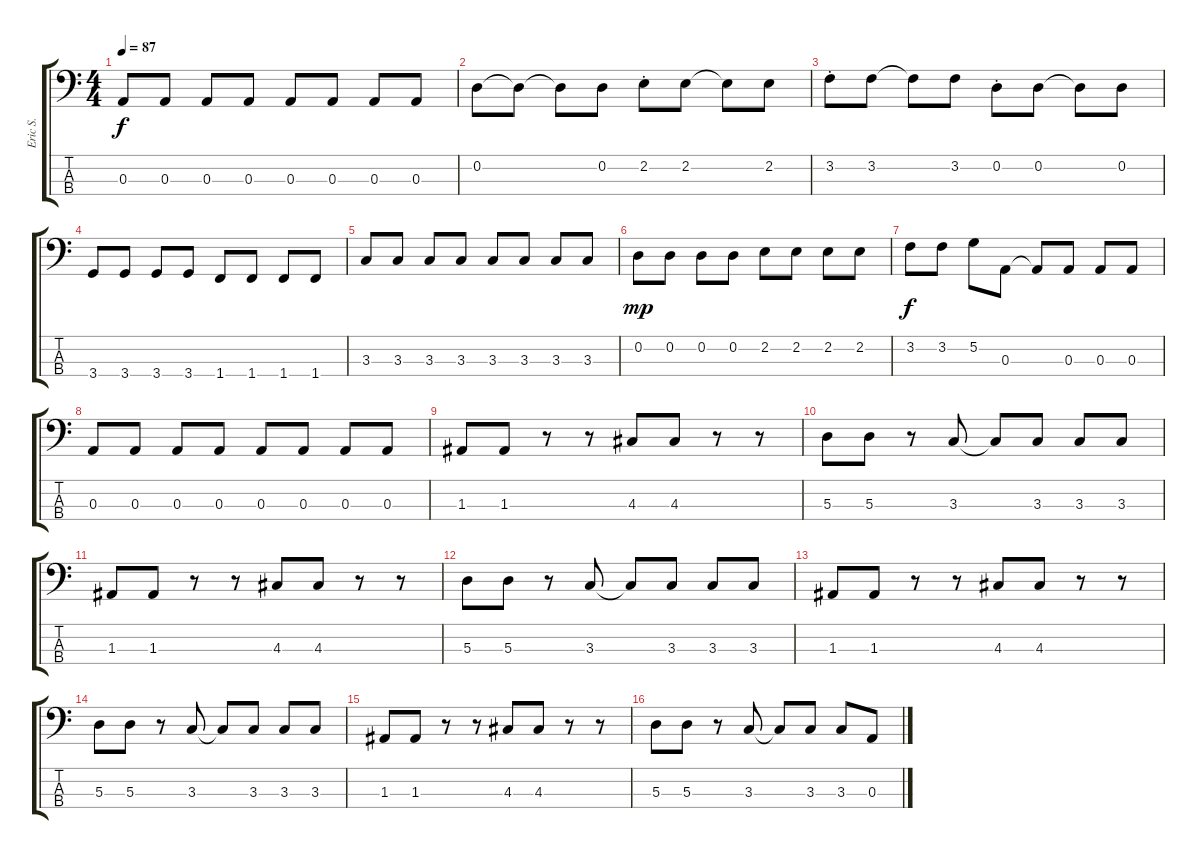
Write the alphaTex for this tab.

\track ("Eric S." "Eric S.") {instrument electricbasspick}
\staff {score tabs}
\tuning (G2 D2 A1 E1) {hide}
\ts (4 4)
\tempo 87
\clef f4
\ks c
0.3.8{dy f} 0.3.8 0.3.8 0.3.8 0.3.8 0.3.8 0.3.8 0.3.8 |
0.2.8 0.2{t}.8 0.2{t}.8 0.2.8 2.2{st}.8 2.2.8 2.2{t}.8 2.2.8 |
3.2{st}.8 3.2.8 3.2{t}.8 3.2.8 0.2{st}.8 0.2.8 0.2{t}.8 0.2.8 |
3.4.8 3.4.8 3.4.8 3.4.8 1.4.8 1.4.8 1.4.8 1.4.8 |
3.3.8 3.3.8 3.3.8 3.3.8 3.3.8 3.3.8 3.3.8 3.3.8 |
0.2.8{dy mp} 0.2.8 0.2.8 0.2.8 2.2.8 2.2.8 2.2.8 2.2.8 |
3.2.8{dy f} 3.2.8 5.2.8 0.3.8 0.3{t}.8 0.3.8 0.3.8 0.3.8 |
0.3.8 0.3.8 0.3.8 0.3.8 0.3.8 0.3.8 0.3.8 0.3.8 |
1.3.8 1.3.8 r.8 r.8 4.3.8 4.3.8 r.8 r.8 |
5.3.8 5.3.8 r.8 3.3.8 3.3{t}.8 3.3.8 3.3.8 3.3.8 |
1.3.8 1.3.8 r.8 r.8 4.3.8 4.3.8 r.8 r.8 |
5.3.8 5.3.8 r.8 3.3.8 3.3{t}.8 3.3.8 3.3.8 3.3.8 |
1.3.8 1.3.8 r.8 r.8 4.3.8 4.3.8 r.8 r.8 |
5.3.8 5.3.8 r.8 3.3.8 3.3{t}.8 3.3.8 3.3.8 3.3.8 |
1.3.8 1.3.8 r.8 r.8 4.3.8 4.3.8 r.8 r.8 |
5.3.8 5.3.8 r.8 3.3.8 3.3{t}.8 3.3.8 3.3.8 0.3.8
